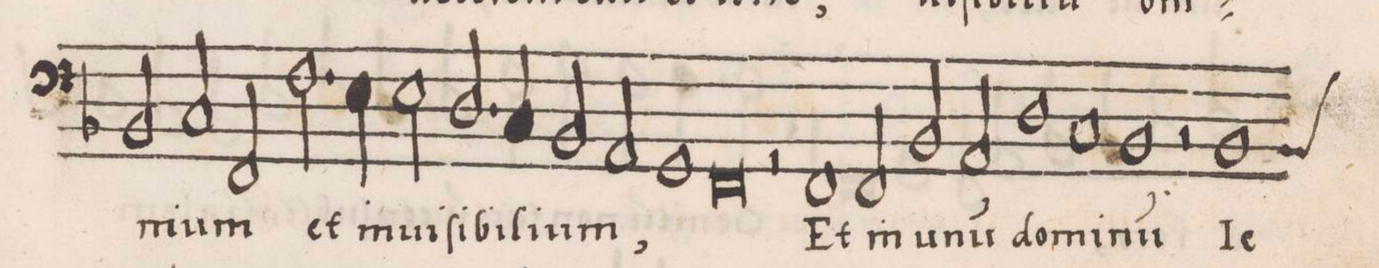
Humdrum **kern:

**kern	**text
*I"BASSVS	*
*clefF4	*
*k[b-]	*
*M2/1	*
2C/	-ni-
=11-	=11-
2FF/	-um
2.F\	et
4E\	in-
2E\	-ui-
=12-	=12-
2.D/	-ſi-
4C/	-bi-
2BB-/	-li-
2AA/	-um,
=13-	=13-
1GG	.
0FF	.
=14-	=14-
2r	.
1FF/	Et
=15-	=15-
2FF/	in
2BB-/	u-
2AA/	-nu(m)
=16-	=16-
1D	do-
1C	-mi-
=17-	=17-
1BB-	-nu(m)
2r	.
*custos:BB-	*
1BB-/	Ie-
=18-	=18-
*-	*-
